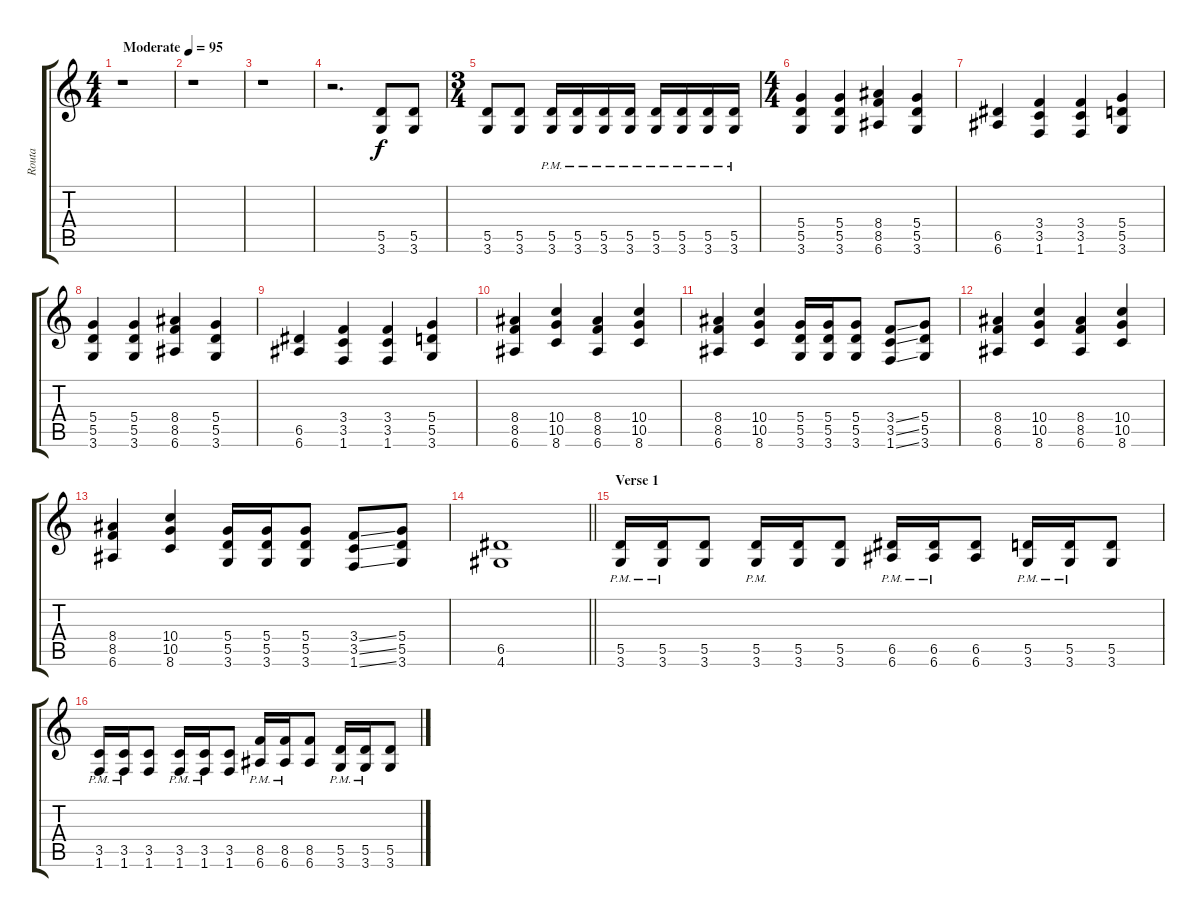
\track ("Routa" "Routa") {instrument distortionguitar}
\staff {score tabs}
\tuning (E4 B3 G3 D3 A2 E2) {hide}
\ts (4 4)
\tempo (95 "Moderate")
\clef g2
\ks c
r.1{dy f instrument distortionguitar} |
r.1 |
r.1 |
r.2{d} (5.5 3.6).8 (5.5 3.6).8 |
\ts (3 4)
(5.5 3.6).8 (5.5 3.6).8 (5.5 3.6{pm}).16 (5.5 3.6{pm}).16 (5.5 3.6{pm}).16 (5.5 3.6{pm}).16 (5.5 3.6{pm}).16 (5.5 3.6{pm}).16 (5.5 3.6{pm}).16 (5.5 3.6{pm}).16 |
\ts (4 4)
(5.4 5.5 3.6).4 (5.4 5.5 3.6).4 (8.4 8.5 6.6).4 (5.4 5.5 3.6).4 |
(6.5 6.6).4 (3.4 3.5 1.6).4 (3.4 3.5 1.6).4 (5.4 5.5 3.6).4 |
(5.4 5.5 3.6).4 (5.4 5.5 3.6).4 (8.4 8.5 6.6).4 (5.4 5.5 3.6).4 |
(6.5 6.6).4 (3.4 3.5 1.6).4 (3.4 3.5 1.6).4 (5.4 5.5 3.6).4 |
(8.4 8.5 6.6).4 (10.4 10.5 8.6).4 (8.4 8.5 6.6).4 (10.4 10.5 8.6).4 |
(8.4 8.5 6.6).4 (10.4 10.5 8.6).4 (5.4 5.5 3.6).16 (5.4 5.5 3.6).16 (5.4 5.5 3.6).8 (3.4{ss} 3.5{ss} 1.6{ss}).8 (5.4 5.5 3.6).8 |
(8.4 8.5 6.6).4 (10.4 10.5 8.6).4 (8.4 8.5 6.6).4 (10.4 10.5 8.6).4 |
(8.4 8.5 6.6).4 (10.4 10.5 8.6).4 (5.4 5.5 3.6).16 (5.4 5.5 3.6).16 (5.4 5.5 3.6).8 (3.4{ss} 3.5{ss} 1.6{ss}).8 (5.4 5.5 3.6).8 |
\barLineRight lightlight
(6.5 4.6).1 |
\section ("" "Verse 1")
(5.5 3.6{pm}).16 (5.5 3.6{pm}).16 (5.5 3.6).8 (5.5 3.6{pm}).16 (5.5 3.6).16 (5.5 3.6).8 (6.5{pm} 6.6).16 (6.5{pm} 6.6).16 (6.5 6.6).8 (5.5 3.6{pm}).16 (5.5 3.6{pm}).16 (5.5 3.6).8 |
(3.5{pm} 1.6{pm}).16 (3.5{pm} 1.6{pm}).16 (3.5 1.6).8 (3.5{pm} 1.6{pm}).16 (3.5{pm} 1.6{pm}).16 (3.5 1.6).8 (8.5{pm} 6.6).16 (8.5{pm} 6.6).16 (8.5 6.6).8 (5.5 3.6{pm}).16 (5.5 3.6{pm}).16 (5.5 3.6).8
